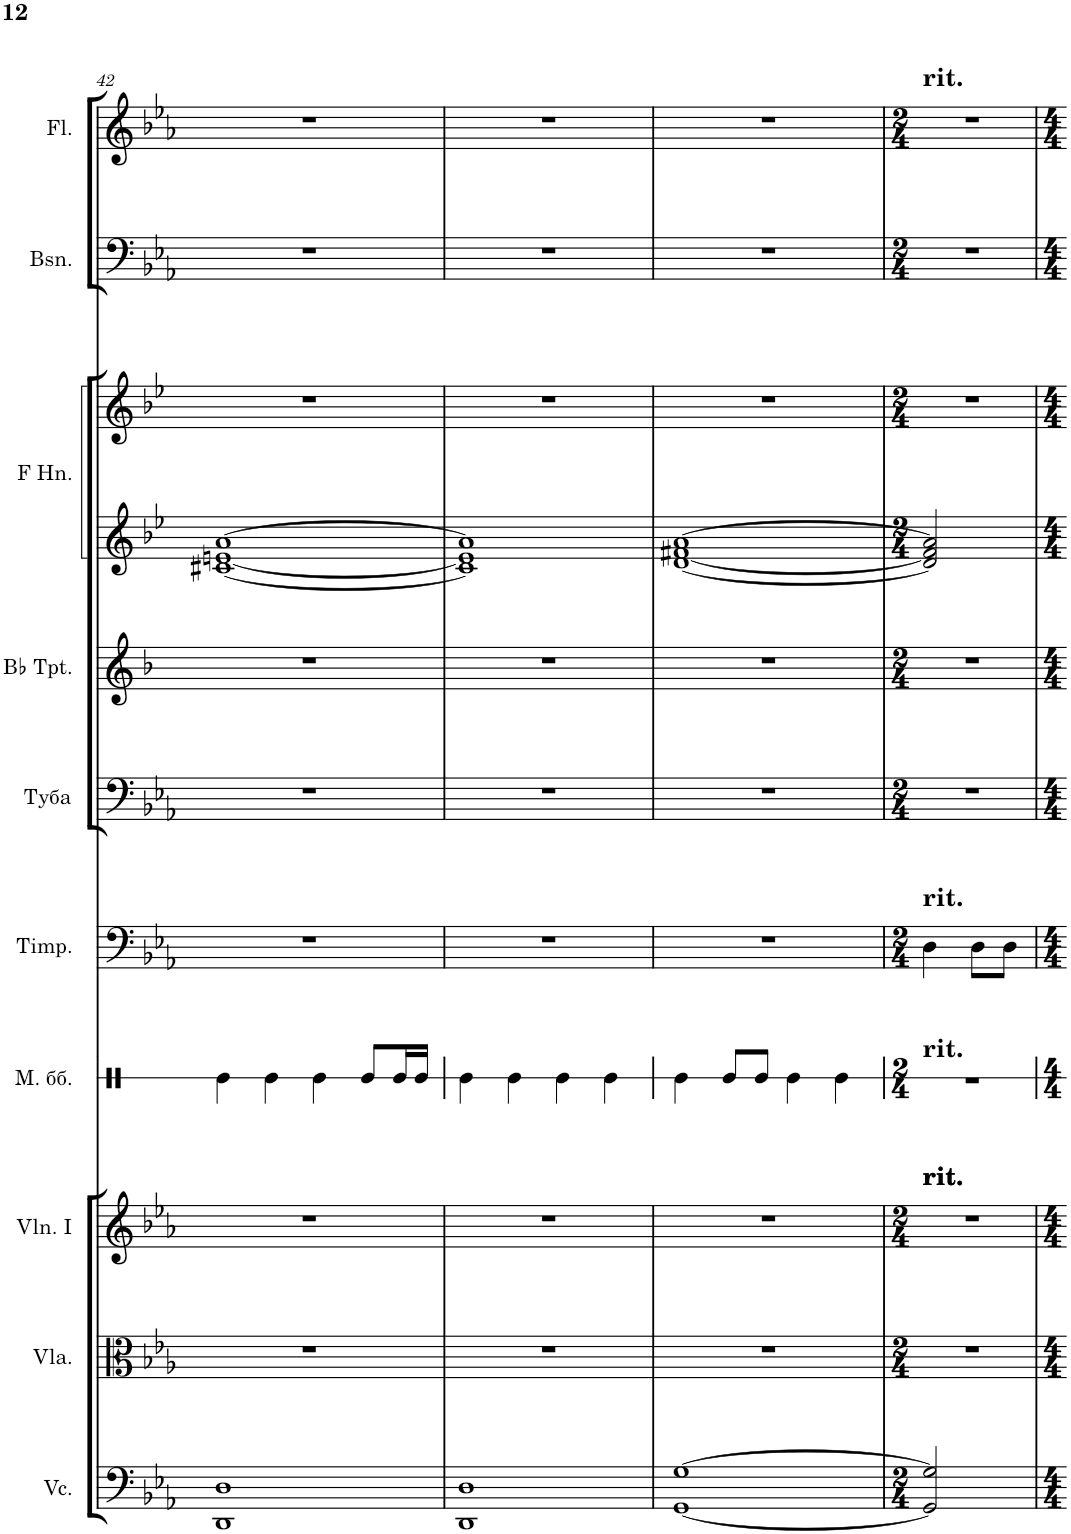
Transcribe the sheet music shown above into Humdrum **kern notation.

**kern	**kern	**kern	**kern	**kern	**kern	**kern	**kern	**kern	**kern	**kern
*part10	*part9	*part8	*part7	*part6	*part5	*part4	*part3	*part3	*part2	*part1
*staff11	*staff10	*staff9	*staff8	*staff7	*staff6	*staff5	*staff4	*staff3	*staff2	*staff1
*I"Violoncellos	*I"Violas	*I"Violins I	*I"Малый барабан	*I"Timpani	*I"Туба	*I"Trumpets in Bb	*I"Horns in F	*	*I"Bassoons	*I"Flutes
*I'Vc.	*I'Vla.	*I'Vln. I	*	*I'Timp.	*	*	*	*	*I'Bsn.	*I'Fl.
!!LO:PB:g=z
*clefF4	*clefC3	*clefG2	*clefX	*clefF4	*clefF4	*clefG2	*clefG2	*clefG2	*clefF4	*clefG2
*	*	*	*	*	*	*Trd1c2	*Trd4c7	*Trd4c7	*	*
*k[b-e-a-]	*k[b-e-a-]	*k[b-e-a-]	*k[]	*k[b-e-a-]	*k[b-e-a-]	*k[b-]	*k[b-e-]	*k[b-e-]	*k[b-e-a-]	*k[b-e-a-]
*M4/4	*M4/4	*M4/4	*M4/4	*M4/4	*M4/4	*M4/4	*M4/4	*M4/4	*M4/4	*M4/4
=42	=42	=42	=42	=42	=42	=42	=42	=42	=42	=42
1DD 1D	1r	1r	4Re\	1r	1r	1r	[1c#X [1en [1a	1r	1r	1r
.	.	.	4Re\	.	.	.	.	.	.	.
.	.	.	4Re\	.	.	.	.	.	.	.
.	.	.	8Re/L	.	.	.	.	.	.	.
.	.	.	16Re/L	.	.	.	.	.	.	.
.	.	.	16Re/JJ	.	.	.	.	.	.	.
=43	=43	=43	=43	=43	=43	=43	=43	=43	=43	=43
1DD 1D	1r	1r	4Re\	1r	1r	1r	1c#] 1e] 1a]	1r	1r	1r
.	.	.	4Re\	.	.	.	.	.	.	.
.	.	.	4Re\	.	.	.	.	.	.	.
.	.	.	4Re\	.	.	.	.	.	.	.
=44	=44	=44	=44	=44	=44	=44	=44	=44	=44	=44
[1GG [1G	1r	1r	4Re\	1r	1r	1r	[1d [1f#X [1a	1r	1r	1r
.	.	.	8Re/L	.	.	.	.	.	.	.
.	.	.	8Re/J	.	.	.	.	.	.	.
.	.	.	4Re\	.	.	.	.	.	.	.
.	.	.	4Re\	.	.	.	.	.	.	.
=45	=45	=45	=45	=45	=45	=45	=45	=45	=45	=45
*M2/4	*M2/4	*M2/4	*M2/4	*M2/4	*M2/4	*M2/4	*M2/4	*M2/4	*M2/4	*M2/4
!	!	!	!	!LO:TX:a:t=rit.	!	!	!	!	!	!
!	!	!	!LO:TX:a:t=rit.	!	!	!	!	!	!	!
!	!	!LO:TX:a:t=rit.	!	!	!	!	!	!	!	!
!	!	!LO:TX:a:t=rit.	!	!	!	!	!	!	!	!
!	!	!LO:TX:a:t=rit.	!	!	!	!	!	!	!	!
2GG/] 2G/]	2r	2r	2r	4D\	2r	2r	2d/] 2f#/] 2a/]	2r	2r	2r
.	.	.	.	8D\L	.	.	.	.	.	.
.	.	.	.	8D\J	.	.	.	.	.	.
=	=	=	=	=	=	=	=	=	=	=
*-	*-	*-	*-	*-	*-	*-	*-	*-	*-	*-
